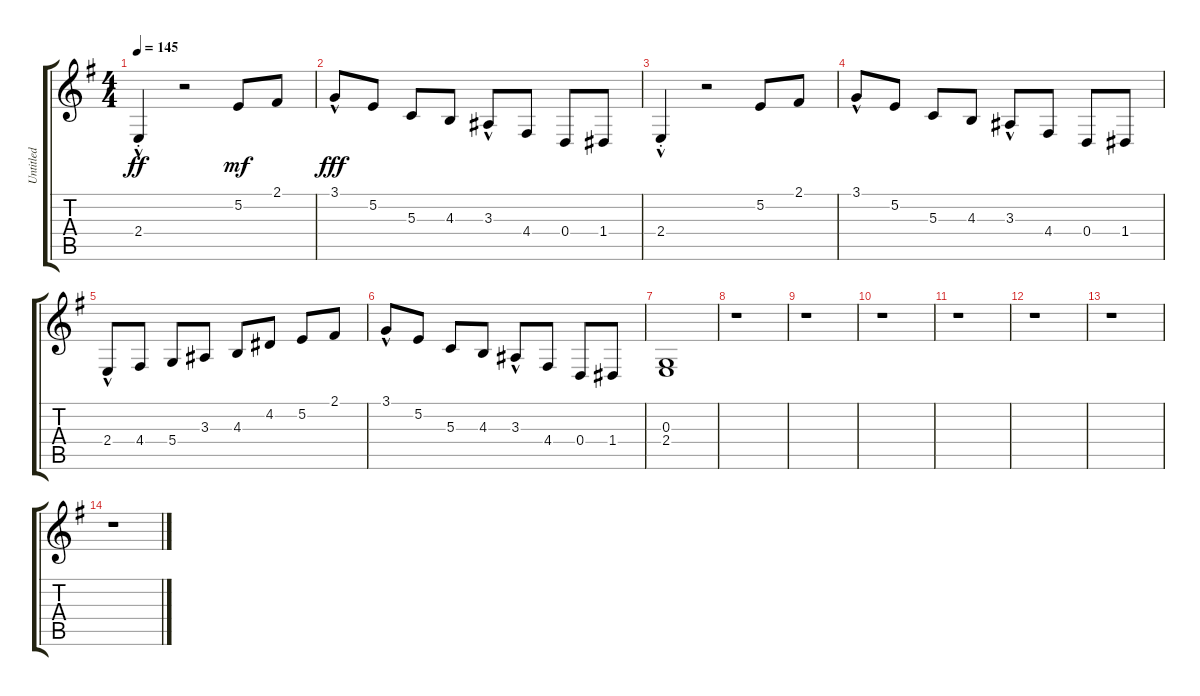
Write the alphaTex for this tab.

\track ("Untitled" "Untitled") {instrument tenorsax}
\staff {score tabs}
\tuning (E4 B3 G3 D3 A2 E2) {hide}
\ts (4 4)
\tempo 145
\clef g2
\ks g
2.4{hac st}.4{dy ff} r.2 5.2.8{dy mf} 2.1.8 |
3.1{hac}.8{dy fff} 5.2.8 5.3.8 4.3.8 3.3{hac}.8 4.4.8 0.4.8 1.4.8 |
2.4{hac st}.4 r.2 5.2.8 2.1.8 |
3.1{hac}.8 5.2.8 5.3.8 4.3.8 3.3{hac}.8 4.4.8 0.4.8 1.4.8 |
2.4{hac}.8 4.4.8 5.4.8 3.3.8 4.3.8 4.2.8 5.2.8 2.1.8 |
3.1{hac}.8 5.2.8 5.3.8 4.3.8 3.3{hac}.8 4.4.8 0.4.8 1.4.8 |
(0.3 2.4).1 |
r.1 |
r.1 |
r.1 |
r.1 |
r.1 |
r.1 |
r.1
